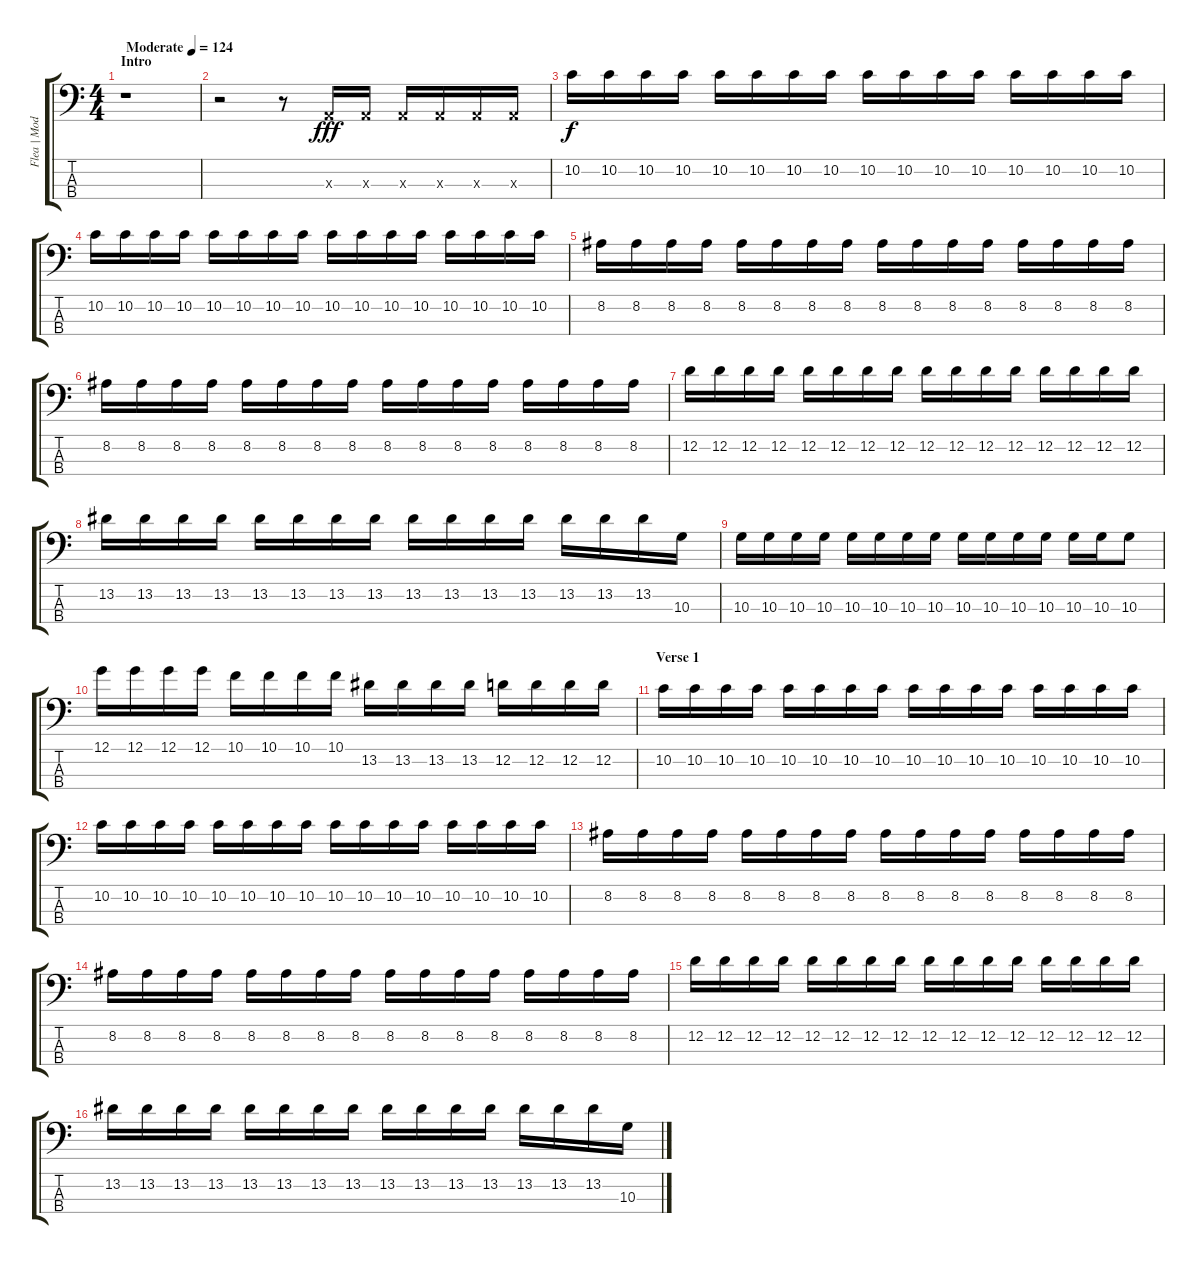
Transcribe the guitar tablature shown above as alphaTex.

\track ("Flea | Modulus Flea Bass | Bass" "Flea | Mod") {instrument electricbasspick}
\staff {score tabs}
\tuning (G2 D2 A1 E1) {hide}
\ts (4 4)
\section ("" "Intro")
\tempo (124 "Moderate")
\clef f4
\ks c
r.1{dy fff instrument electricbasspick} |
r.2 r.8 0.3{x}.16 0.3{x}.16 0.3{x}.16 0.3{x}.16 0.3{x}.16 0.3{x}.16 |
10.2.16{dy f} 10.2.16 10.2.16 10.2.16 10.2.16 10.2.16 10.2.16 10.2.16 10.2.16 10.2.16 10.2.16 10.2.16 10.2.16 10.2.16 10.2.16 10.2.16 |
10.2.16 10.2.16 10.2.16 10.2.16 10.2.16 10.2.16 10.2.16 10.2.16 10.2.16 10.2.16 10.2.16 10.2.16 10.2.16 10.2.16 10.2.16 10.2.16 |
8.2.16 8.2.16 8.2.16 8.2.16 8.2.16 8.2.16 8.2.16 8.2.16 8.2.16 8.2.16 8.2.16 8.2.16 8.2.16 8.2.16 8.2.16 8.2.16 |
8.2.16 8.2.16 8.2.16 8.2.16 8.2.16 8.2.16 8.2.16 8.2.16 8.2.16 8.2.16 8.2.16 8.2.16 8.2.16 8.2.16 8.2.16 8.2.16 |
12.2.16 12.2.16 12.2.16 12.2.16 12.2.16 12.2.16 12.2.16 12.2.16 12.2.16 12.2.16 12.2.16 12.2.16 12.2.16 12.2.16 12.2.16 12.2.16 |
13.2.16 13.2.16 13.2.16 13.2.16 13.2.16 13.2.16 13.2.16 13.2.16 13.2.16 13.2.16 13.2.16 13.2.16 13.2.16 13.2.16 13.2.16 10.3.16 |
10.3.16 10.3.16 10.3.16 10.3.16 10.3.16 10.3.16 10.3.16 10.3.16 10.3.16 10.3.16 10.3.16 10.3.16 10.3.16 10.3.16 10.3.8 |
12.1.16 12.1.16 12.1.16 12.1.16 10.1.16 10.1.16 10.1.16 10.1.16 13.2.16 13.2.16 13.2.16 13.2.16 12.2.16 12.2.16 12.2.16 12.2.16 |
\section ("" "Verse 1")
10.2.16 10.2.16 10.2.16 10.2.16 10.2.16 10.2.16 10.2.16 10.2.16 10.2.16 10.2.16 10.2.16 10.2.16 10.2.16 10.2.16 10.2.16 10.2.16 |
10.2.16 10.2.16 10.2.16 10.2.16 10.2.16 10.2.16 10.2.16 10.2.16 10.2.16 10.2.16 10.2.16 10.2.16 10.2.16 10.2.16 10.2.16 10.2.16 |
8.2.16 8.2.16 8.2.16 8.2.16 8.2.16 8.2.16 8.2.16 8.2.16 8.2.16 8.2.16 8.2.16 8.2.16 8.2.16 8.2.16 8.2.16 8.2.16 |
8.2.16 8.2.16 8.2.16 8.2.16 8.2.16 8.2.16 8.2.16 8.2.16 8.2.16 8.2.16 8.2.16 8.2.16 8.2.16 8.2.16 8.2.16 8.2.16 |
12.2.16 12.2.16 12.2.16 12.2.16 12.2.16 12.2.16 12.2.16 12.2.16 12.2.16 12.2.16 12.2.16 12.2.16 12.2.16 12.2.16 12.2.16 12.2.16 |
13.2.16 13.2.16 13.2.16 13.2.16 13.2.16 13.2.16 13.2.16 13.2.16 13.2.16 13.2.16 13.2.16 13.2.16 13.2.16 13.2.16 13.2.16 10.3.16
